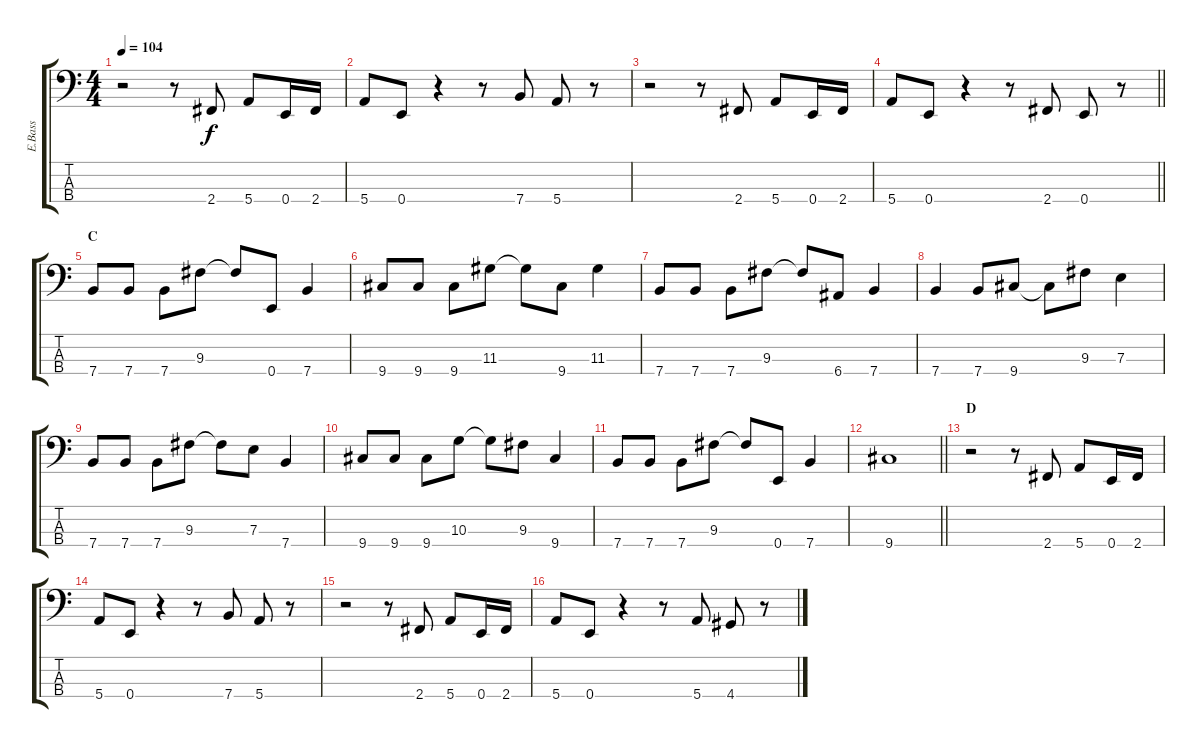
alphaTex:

\track ("E.Bass" "E.Bass") {instrument electricbassfinger}
\staff {score tabs}
\tuning (G2 D2 A1 E1) {hide}
\ts (4 4)
\tempo 104
\clef f4
\ks c
r.2{dy f} r.8 2.4.8 5.4.8 0.4.16 2.4.16 |
5.4.8 0.4.8 r.4 r.8 7.4.8 5.4.8 r.8 |
r.2 r.8 2.4.8 5.4.8 0.4.16 2.4.16 |
\barLineRight lightlight
5.4.8 0.4.8 r.4 r.8 2.4.8 0.4.8 r.8 |
\section ("" "C")
7.4.8 7.4.8 7.4.8 9.3.8 9.3{t}.8 0.4.8 7.4.4 |
9.4.8 9.4.8 9.4.8 11.3.8 11.3{t}.8 9.4.8 11.3.4 |
7.4.8 7.4.8 7.4.8 9.3.8 9.3{t}.8 6.4.8 7.4.4 |
7.4.4 7.4.8 9.4.8 9.4{t}.8 9.3.8 7.3.4 |
7.4.8 7.4.8 7.4.8 9.3.8 9.3{t}.8 7.3.8 7.4.4 |
9.4.8 9.4.8 9.4.8 10.3.8 10.3{t}.8 9.3.8 9.4.4 |
7.4.8 7.4.8 7.4.8 9.3.8 9.3{t}.8 0.4.8 7.4.4 |
\barLineRight lightlight
9.4.1 |
\section ("" "D")
r.2 r.8 2.4.8 5.4.8 0.4.16 2.4.16 |
5.4.8 0.4.8 r.4 r.8 7.4.8 5.4.8 r.8 |
r.2 r.8 2.4.8 5.4.8 0.4.16 2.4.16 |
5.4.8 0.4.8 r.4 r.8 5.4.8 4.4.8 r.8
